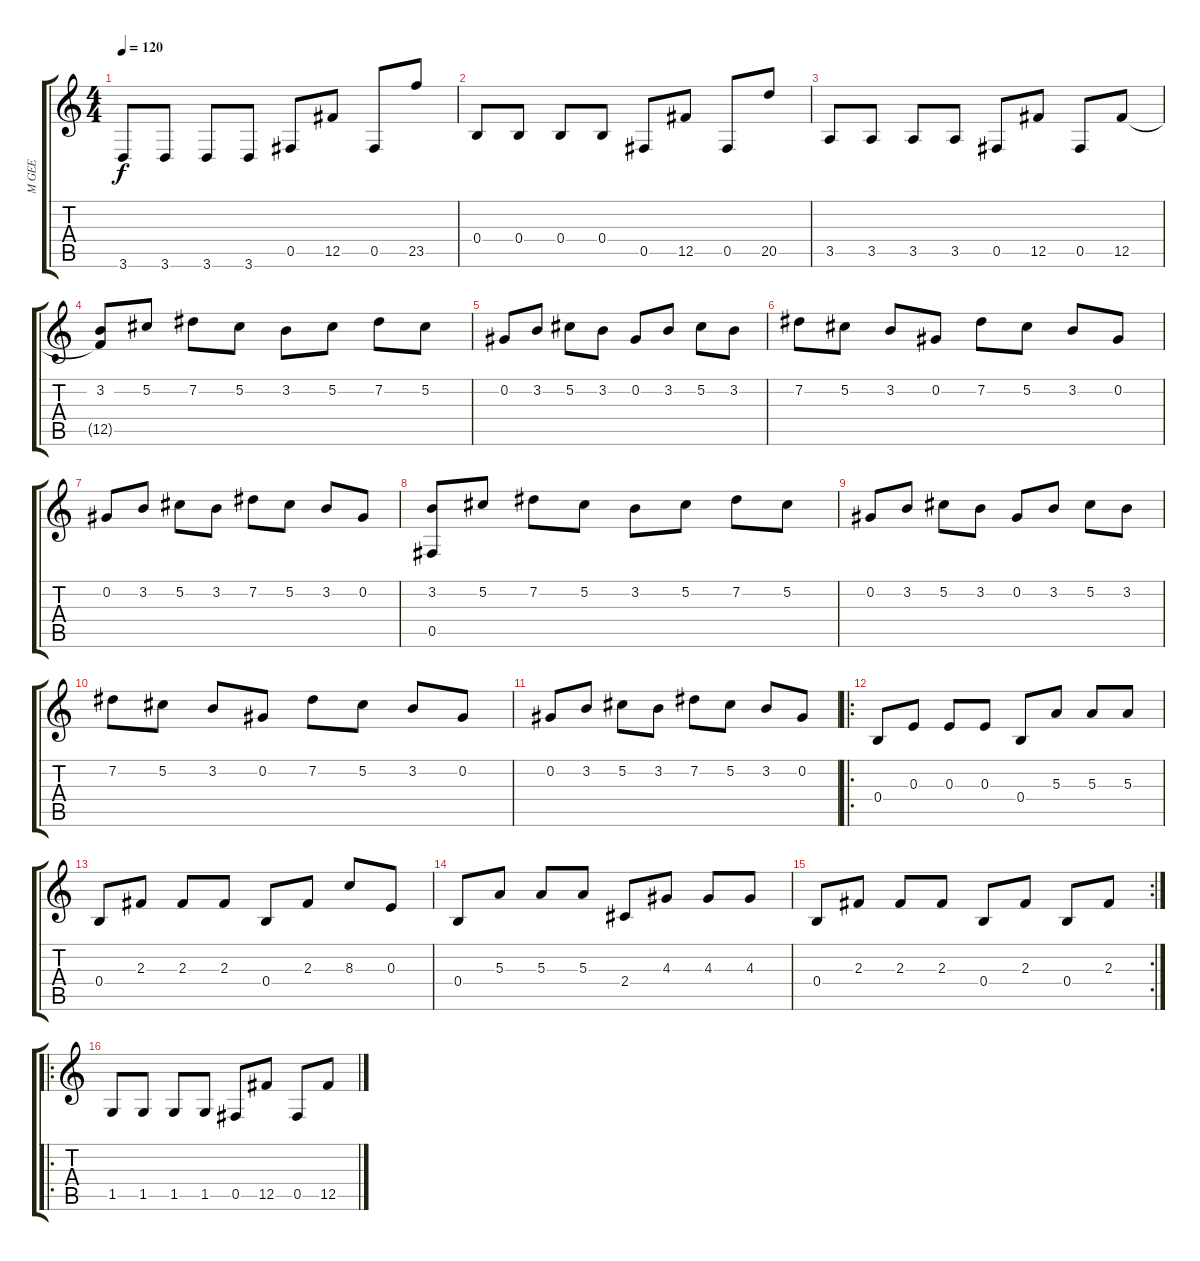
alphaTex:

\track ("M GEE" "M GEE") {instrument distortionguitar}
\staff {score tabs}
\tuning (Db4 Ab3 E3 B2 Gb2 B1) {hide}
\ts (4 4)
\tempo 120
\clef g2
\ks c
3.6.8{dy f} 3.6.8 3.6.8 3.6.8 0.5.8 12.5.8 0.5.8 23.5.8 |
0.4.8 0.4.8 0.4.8 0.4.8 0.5.8 12.5.8 0.5.8 20.5.8 |
3.5.8 3.5.8 3.5.8 3.5.8 0.5.8 12.5.8 0.5.8 12.5.8 |
(3.2 12.5{t}).8{balance 0} 5.2.8 7.2.8 5.2.8 3.2.8 5.2.8 7.2.8 5.2.8 |
0.2.8 3.2.8 5.2.8 3.2.8 0.2.8 3.2.8 5.2.8 3.2.8 |
7.2.8 5.2.8 3.2.8 0.2.8 7.2.8 5.2.8 3.2.8 0.2.8 |
0.2.8 3.2.8 5.2.8 3.2.8 7.2.8 5.2.8 3.2.8 0.2.8 |
(3.2 0.5).8 5.2.8 7.2.8 5.2.8 3.2.8 5.2.8 7.2.8 5.2.8 |
0.2.8 3.2.8 5.2.8 3.2.8 0.2.8 3.2.8 5.2.8 3.2.8 |
7.2.8 5.2.8 3.2.8 0.2.8 7.2.8 5.2.8 3.2.8 0.2.8 |
0.2.8 3.2.8 5.2.8 3.2.8 7.2.8 5.2.8 3.2.8 0.2.8 |
\ro
0.4.8 0.3.8 0.3.8 0.3.8 0.4.8 5.3.8 5.3.8 5.3.8 |
0.4.8 2.3.8 2.3.8 2.3.8 0.4.8 2.3.8 8.3.8 0.3.8 |
0.4.8 5.3.8 5.3.8 5.3.8 2.4.8 4.3.8 4.3.8 4.3.8 |
\rc 2
0.4.8 2.3.8 2.3.8 2.3.8 0.4.8 2.3.8 0.4.8 2.3.8 |
\ro
1.5.8 1.5.8 1.5.8 1.5.8 0.5.8 12.5.8 0.5.8 12.5.8
